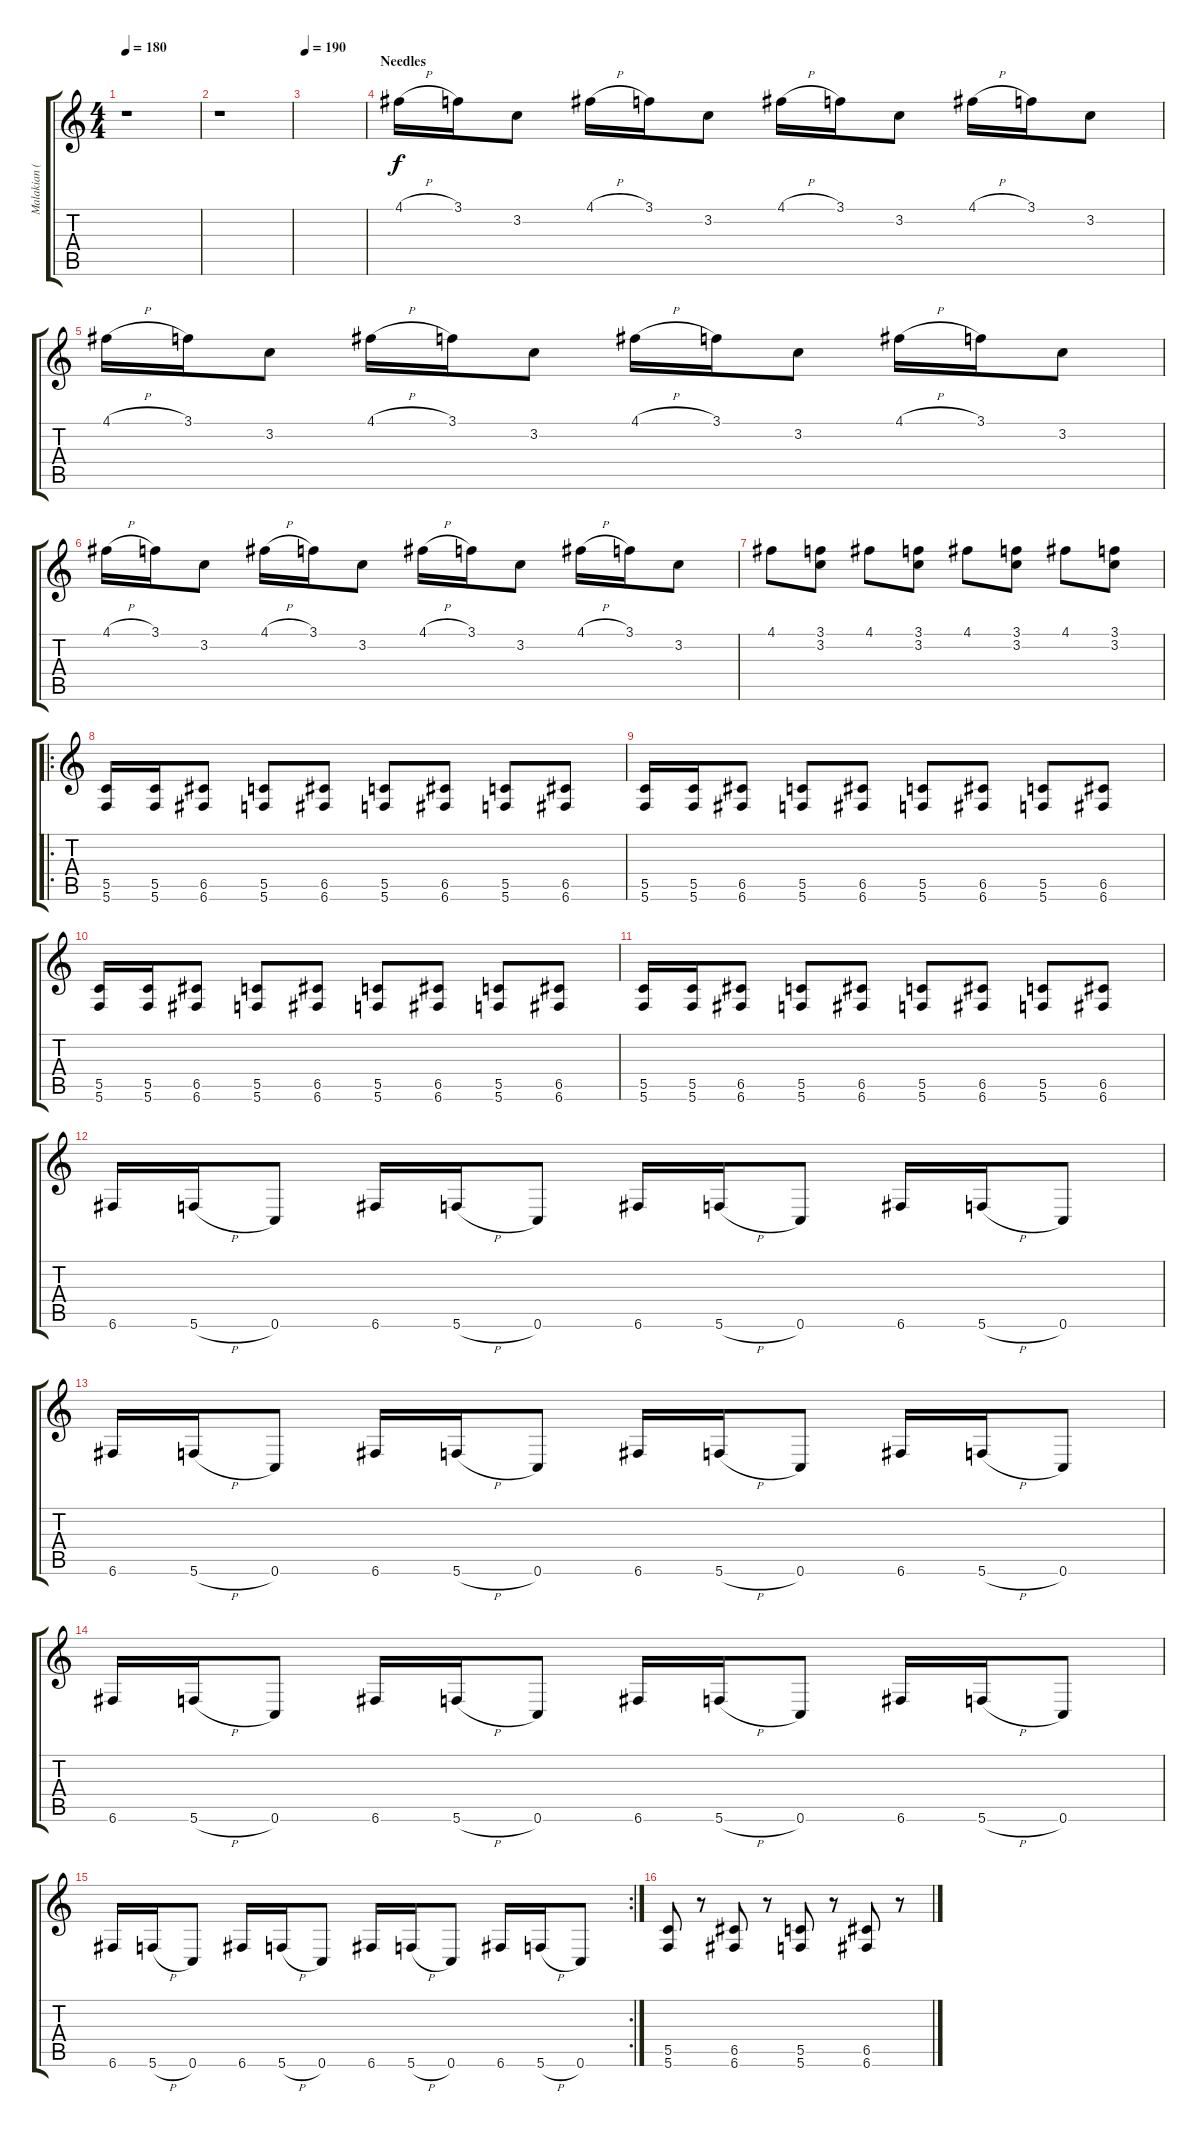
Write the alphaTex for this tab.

\track ("Malakian (Dist.)" "Malakian (") {instrument distortionguitar}
\staff {score tabs}
\tuning (D4 A3 F3 C3 G2 C2) {hide}
\ts (4 4)
\tempo 180
\clef g2
\ks c
r.1{dy f} |
r.1 |
\tempo 190
|
\section ("" "Needles")
4.1{h}.16 3.1.16 3.2.8 4.1{h}.16 3.1.16 3.2.8 4.1{h}.16 3.1.16 3.2.8 4.1{h}.16 3.1.16 3.2.8 |
4.1{h}.16 3.1.16 3.2.8 4.1{h}.16 3.1.16 3.2.8 4.1{h}.16 3.1.16 3.2.8 4.1{h}.16 3.1.16 3.2.8 |
4.1{h}.16 3.1.16 3.2.8 4.1{h}.16 3.1.16 3.2.8 4.1{h}.16 3.1.16 3.2.8 4.1{h}.16 3.1.16 3.2.8 |
4.1.8 (3.1 3.2).8 4.1.8 (3.1 3.2).8 4.1.8 (3.1 3.2).8 4.1.8 (3.1 3.2).8 |
\ro
(5.5 5.6).16 (5.5 5.6).16 (6.5 6.6).8 (5.5 5.6).8 (6.5 6.6).8 (5.5 5.6).8 (6.5 6.6).8 (5.5 5.6).8 (6.5 6.6).8 |
(5.5 5.6).16 (5.5 5.6).16 (6.5 6.6).8 (5.5 5.6).8 (6.5 6.6).8 (5.5 5.6).8 (6.5 6.6).8 (5.5 5.6).8 (6.5 6.6).8 |
(5.5 5.6).16 (5.5 5.6).16 (6.5 6.6).8 (5.5 5.6).8 (6.5 6.6).8 (5.5 5.6).8 (6.5 6.6).8 (5.5 5.6).8 (6.5 6.6).8 |
(5.5 5.6).16 (5.5 5.6).16 (6.5 6.6).8 (5.5 5.6).8 (6.5 6.6).8 (5.5 5.6).8 (6.5 6.6).8 (5.5 5.6).8 (6.5 6.6).8 |
6.6.16 5.6{h}.16 0.6.8 6.6.16 5.6{h}.16 0.6.8 6.6.16 5.6{h}.16 0.6.8 6.6.16 5.6{h}.16 0.6.8 |
6.6.16 5.6{h}.16 0.6.8 6.6.16 5.6{h}.16 0.6.8 6.6.16 5.6{h}.16 0.6.8 6.6.16 5.6{h}.16 0.6.8 |
6.6.16 5.6{h}.16 0.6.8 6.6.16 5.6{h}.16 0.6.8 6.6.16 5.6{h}.16 0.6.8 6.6.16 5.6{h}.16 0.6.8 |
\rc 2
6.6.16 5.6{h}.16 0.6.8 6.6.16 5.6{h}.16 0.6.8 6.6.16 5.6{h}.16 0.6.8 6.6.16 5.6{h}.16 0.6.8 |
(5.5 5.6).8 r.8 (6.5 6.6).8 r.8 (5.5 5.6).8 r.8 (6.5 6.6).8 r.8
